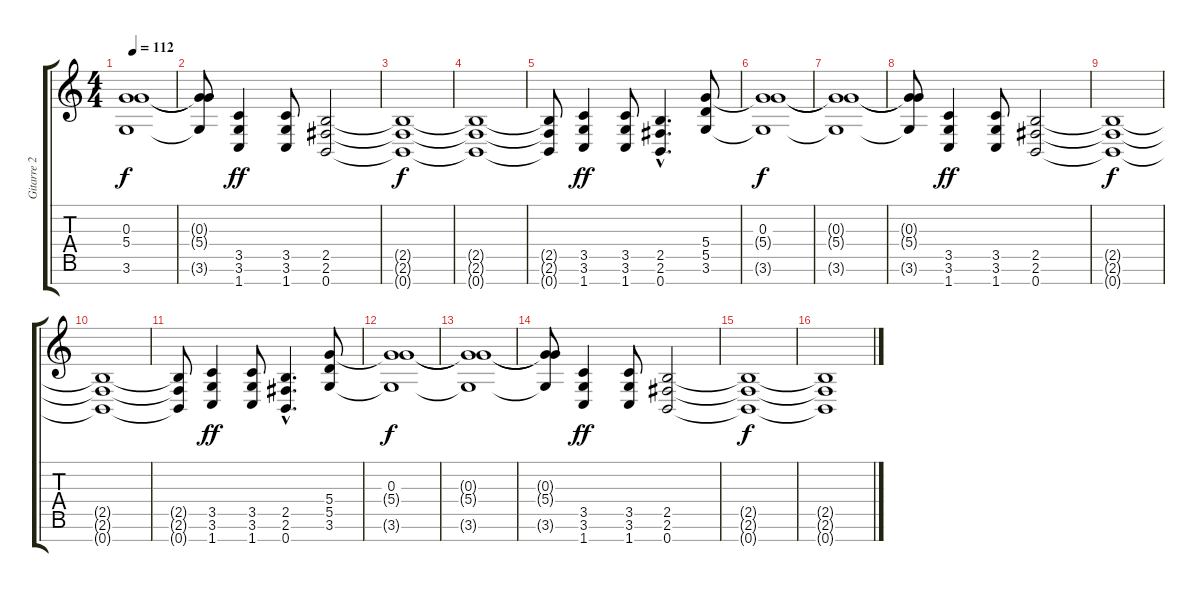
\track ("Gitarre 2" "Gitarre 2") {instrument distortionguitar}
\staff {score tabs}
\tuning (E4 B3 G3 D3 A2 E2 B1) {hide}
\ts (4 4)
\tempo 112
\clef g2
\ks c
(0.3{t} 5.4{t} 3.6{t}).1{dy f} |
(0.3{t} 5.4{t} 3.6{t}).8 (3.5 3.6 1.7).4{dy ff} (3.5 3.6 1.7).8 (2.5 2.6 0.7).2 |
(2.5{t} 2.6{t} 0.7{t}).1{dy f} |
(2.5{t} 2.6{t} 0.7{t}).1 |
(2.5{t} 2.6{t} 0.7{t}).8 (3.5 3.6 1.7).4{dy ff} (3.5 3.6 1.7).8 (2.5{hac} 2.6{hac} 0.7{hac}).4{d} (5.4 5.5 3.6).8 |
(0.3 5.4{t} 3.6{t}).1{dy f} |
(0.3{t} 5.4{t} 3.6{t}).1 |
(0.3{t} 5.4{t} 3.6{t}).8 (3.5 3.6 1.7).4{dy ff} (3.5 3.6 1.7).8 (2.5 2.6 0.7).2 |
(2.5{t} 2.6{t} 0.7{t}).1{dy f} |
(2.5{t} 2.6{t} 0.7{t}).1 |
(2.5{t} 2.6{t} 0.7{t}).8 (3.5 3.6 1.7).4{dy ff} (3.5 3.6 1.7).8 (2.5{hac} 2.6{hac} 0.7{hac}).4{d} (5.4 5.5 3.6).8 |
(0.3 5.4{t} 3.6{t}).1{dy f} |
(0.3{t} 5.4{t} 3.6{t}).1 |
(0.3{t} 5.4{t} 3.6{t}).8 (3.5 3.6 1.7).4{dy ff} (3.5 3.6 1.7).8 (2.5 2.6 0.7).2 |
(2.5{t} 2.6{t} 0.7{t}).1{dy f} |
(2.5{t} 2.6{t} 0.7{t}).1
